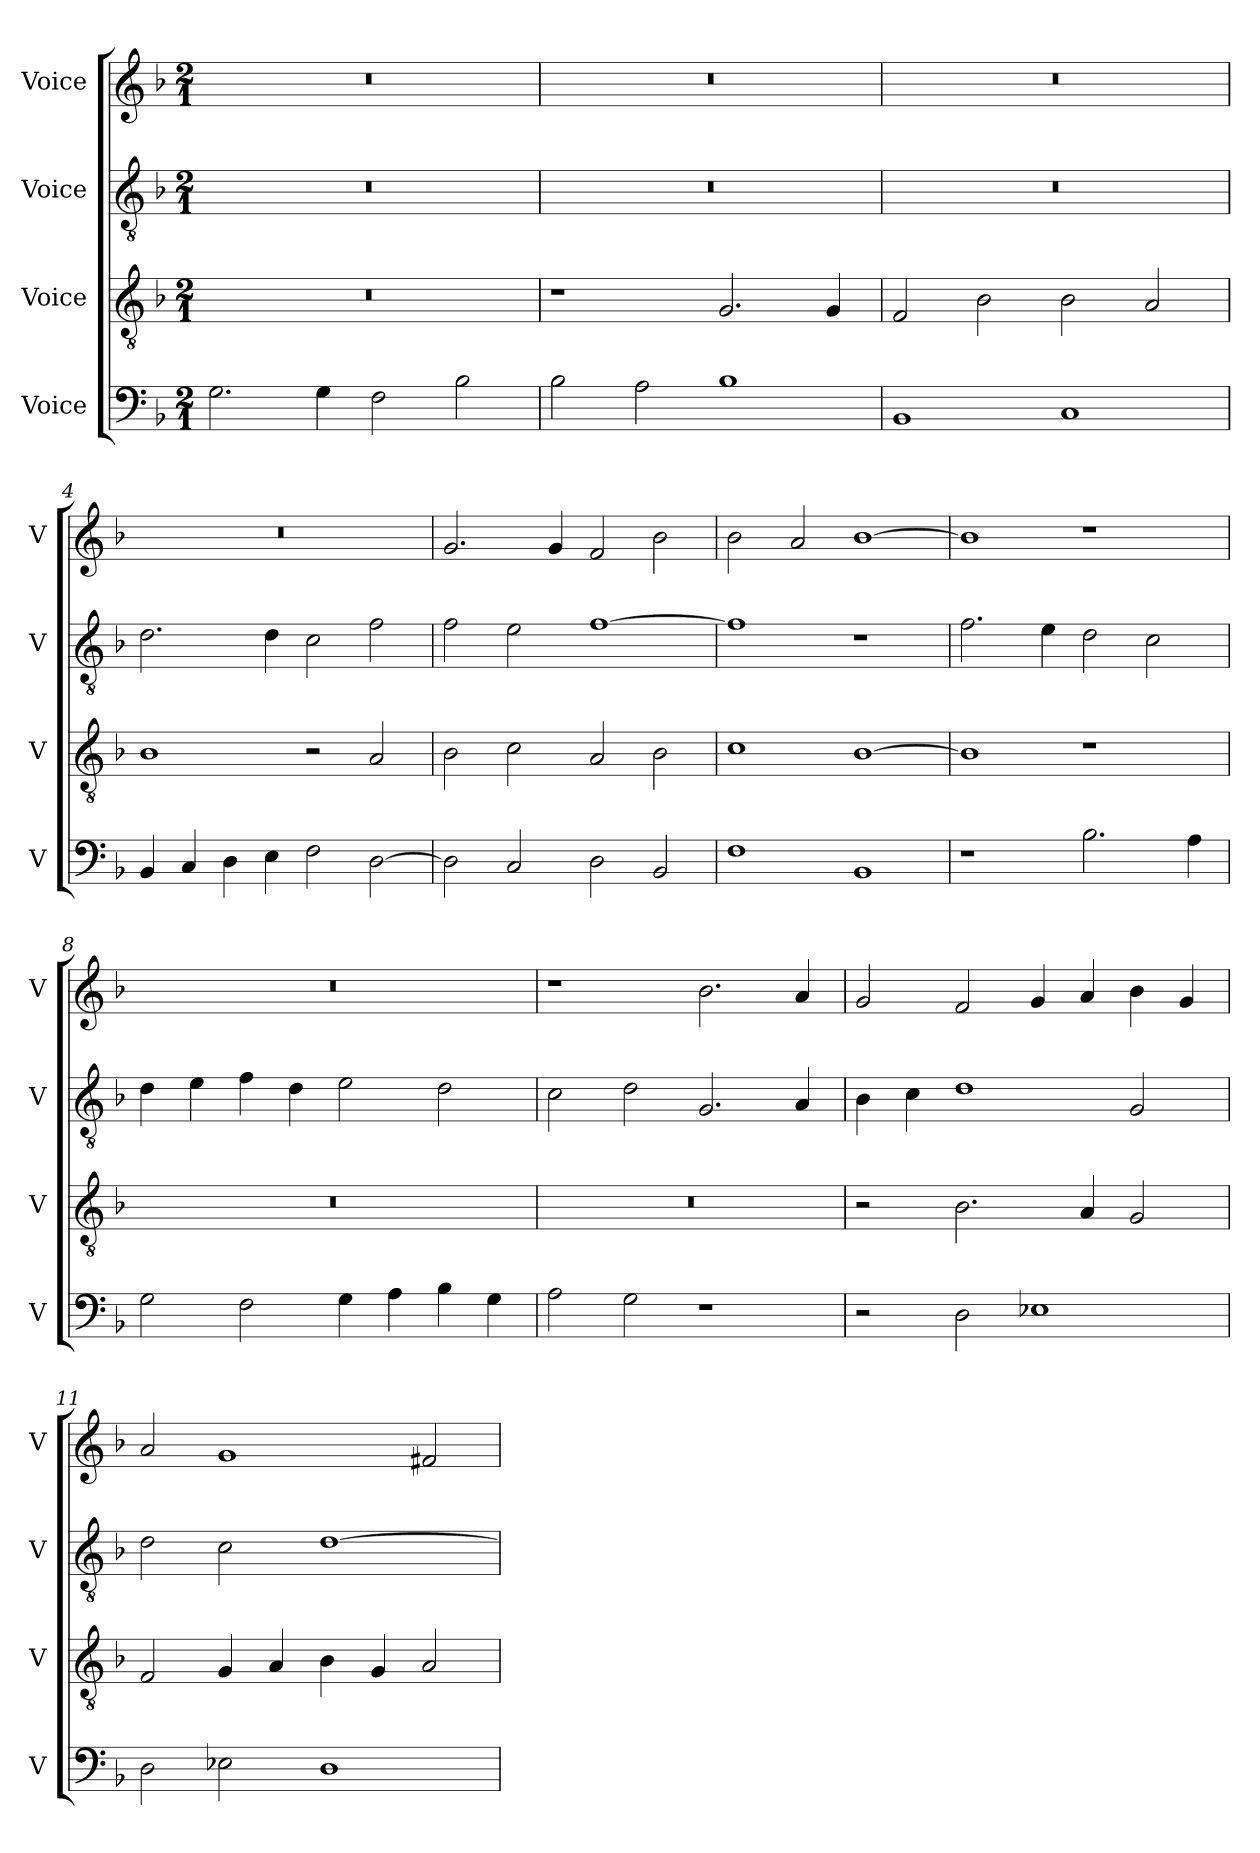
**kern	**kern	**kern	**kern
*part4	*part3	*part2	*part1
*staff4	*staff3	*staff2	*staff1
*I"Voice	*I"Voice	*I"Voice	*I"Voice
*I'V	*I'V	*I'V	*I'V
*clefF4	*clefGv2	*clefGv2	*clefG2
*k[b-]	*k[b-]	*k[b-]	*k[b-]
*M2/1	*M2/1	*M2/1	*M2/1
=1	=1	=1	=1
2.G\	0r	0r	0r
4G\	.	.	.
2F\	.	.	.
2B-\	.	.	.
=2	=2	=2	=2
2B-\	1r	0r	0r
2A\	.	.	.
1B-	2.G/	.	.
.	4G/	.	.
=3	=3	=3	=3
1BB-	2F/	0r	0r
.	2B-\	.	.
1C	2B-\	.	.
.	2A/	.	.
!!LO:LB:g=z
=4	=4	=4	=4
4BB-/	1B-	2.d\	0r
4C/	.	.	.
4D\	.	.	.
4E\	.	4d\	.
2F\	2r	2c\	.
[2D\	2A/	2f\	.
=5	=5	=5	=5
2D\]	2B-\	2f\	2.g/
2C/	2c\	2e\	.
.	.	.	4g/
2D\	2A/	[1f	2f/
2BB-/	2B-\	.	2b-\
=6	=6	=6	=6
1F	1c	1f]	2b-\
.	.	.	2a/
1BB-	[1B-	1r	[1b-
=7	=7	=7	=7
1r	1B-]	2.f\	1b-]
.	.	4e\	.
2.B-\	1r	2d\	1r
.	.	2c\	.
4A\	.	.	.
!!LO:LB:g=z
=8	=8	=8	=8
2G\	0r	4d\	0r
.	.	4e\	.
2F\	.	4f\	.
.	.	4d\	.
4G\	.	2e\	.
4A\	.	.	.
4B-\	.	2d\	.
4G\	.	.	.
=9	=9	=9	=9
2A\	0r	2c\	1r
2G\	.	2d\	.
1r	.	2.G/	2.b-\
.	.	4A/	4a/
=10	=10	=10	=10
2r	2r	4B-\	2g/
.	.	4c\	.
2D\	2.B-\	1d	2f/
1E-X	.	.	4g/
.	4A/	.	4a/
.	2G/	2G/	4b-\
.	.	.	4g/
!!LO:PB:g=z
=11	=11	=11	=11
2D\	2F/	2d\	2a/
2E-X\	4G/	2c\	1g
.	4A/	.	.
1D	4B-\	[1d	.
.	4G/	.	.
.	2A/	.	2f#X/
=	=	=	=
*-	*-	*-	*-
